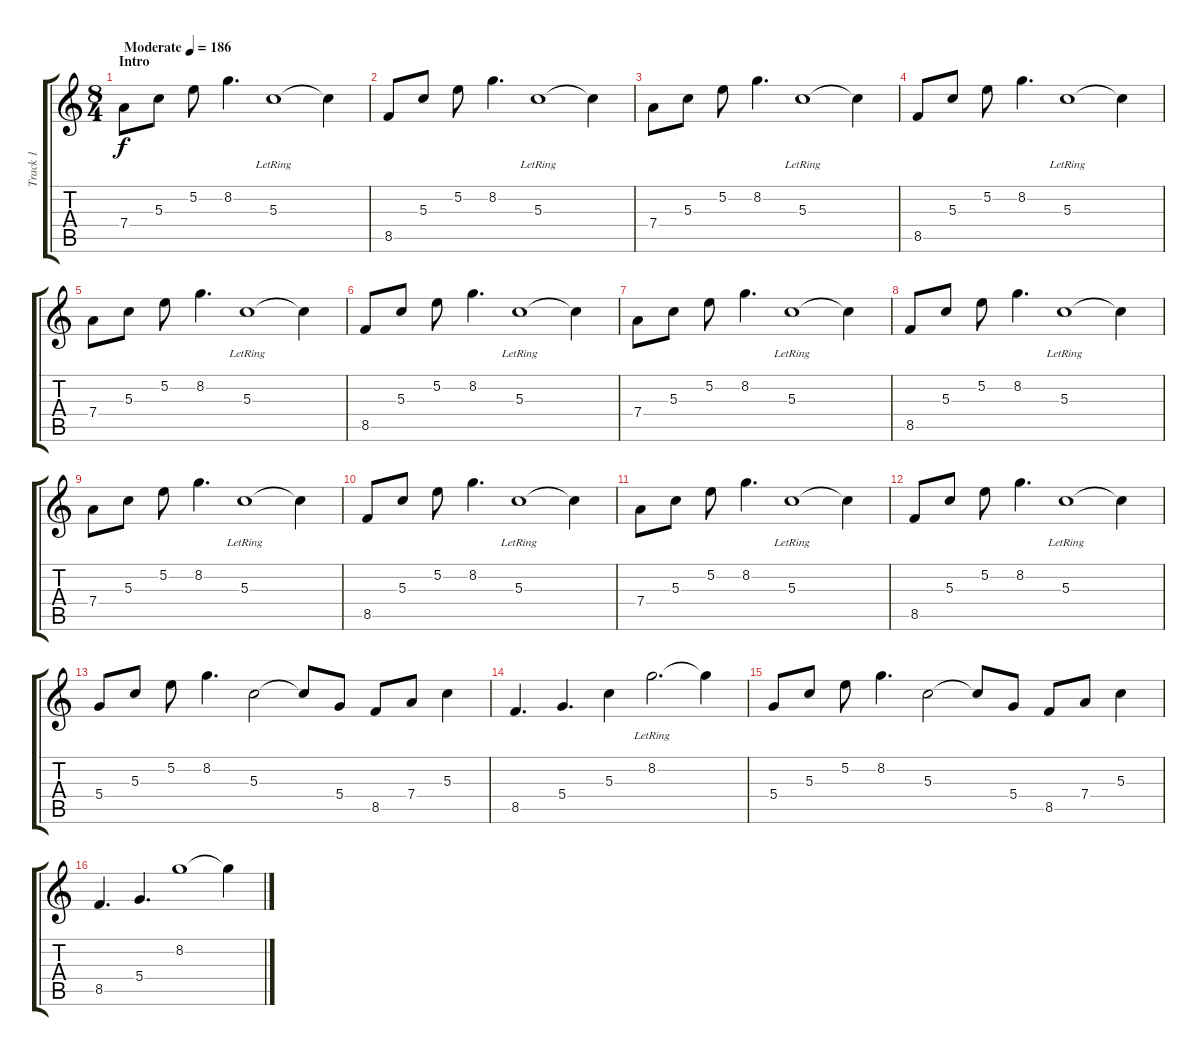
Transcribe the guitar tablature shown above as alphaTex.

\track ("Track 1" "Track 1") {instrument distortionguitar}
\staff {score tabs}
\tuning (E4 B3 G3 D3 A2 D2) {hide}
\ts (8 4)
\section ("" "Intro")
\tempo (186 "Moderate")
\clef g2
\ks c
7.4.8{dy f instrument distortionguitar} 5.3.8 5.2.8 8.2.4{d} 5.3{lr}.1 5.3{t}.4 |
8.5.8 5.3.8 5.2.8 8.2.4{d} 5.3{lr}.1 5.3{t}.4 |
7.4.8 5.3.8 5.2.8 8.2.4{d} 5.3{lr}.1 5.3{t}.4 |
8.5.8 5.3.8 5.2.8 8.2.4{d} 5.3{lr}.1 5.3{t}.4 |
7.4.8 5.3.8 5.2.8 8.2.4{d} 5.3{lr}.1 5.3{t}.4 |
8.5.8 5.3.8 5.2.8 8.2.4{d} 5.3{lr}.1 5.3{t}.4 |
7.4.8 5.3.8 5.2.8 8.2.4{d} 5.3{lr}.1 5.3{t}.4 |
8.5.8 5.3.8 5.2.8 8.2.4{d} 5.3{lr}.1 5.3{t}.4 |
7.4.8 5.3.8 5.2.8 8.2.4{d} 5.3{lr}.1 5.3{t}.4 |
8.5.8 5.3.8 5.2.8 8.2.4{d} 5.3{lr}.1 5.3{t}.4 |
7.4.8 5.3.8 5.2.8 8.2.4{d} 5.3{lr}.1 5.3{t}.4 |
8.5.8 5.3.8 5.2.8 8.2.4{d} 5.3{lr}.1 5.3{t}.4 |
5.4.8 5.3.8 5.2.8 8.2.4{d} 5.3.2 5.3{t}.8 5.4.8 8.5.8 7.4.8 5.3.4 |
8.5.4{d} 5.4.4{d} 5.3.4 8.2{lr}.2{d} 8.2{t}.4 |
5.4.8 5.3.8 5.2.8 8.2.4{d} 5.3.2 5.3{t}.8 5.4.8 8.5.8 7.4.8 5.3.4 |
8.5.4{d} 5.4.4{d} 8.2.1 8.2{t}.4
